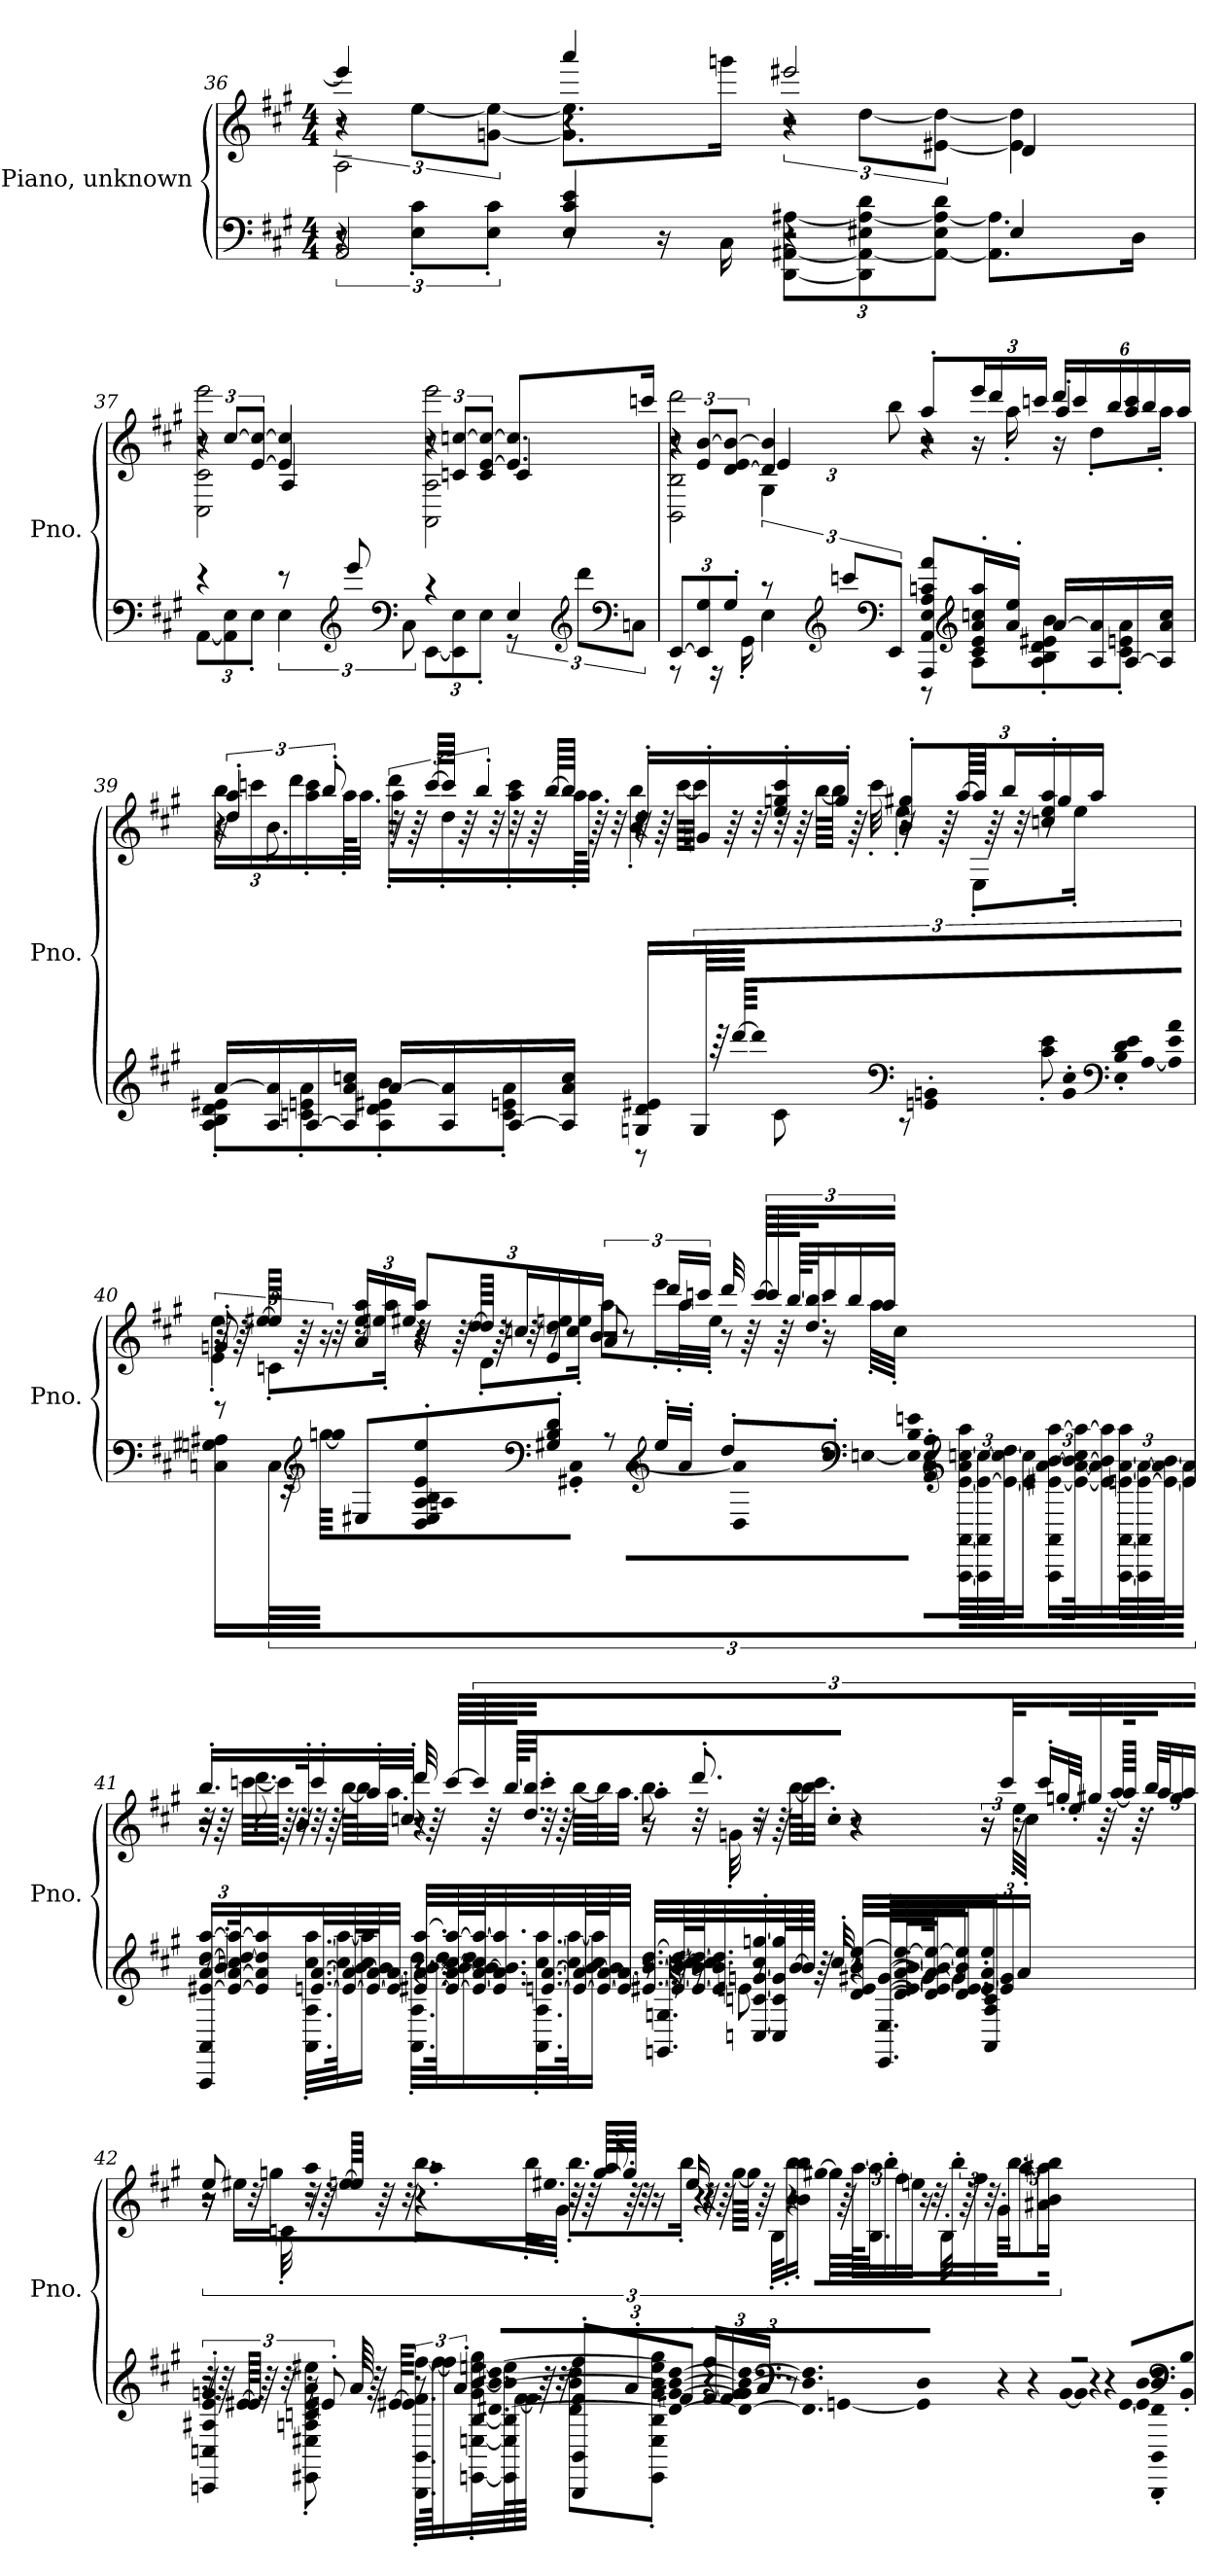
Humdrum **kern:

**kern	**kern
*part1	*part1
*staff2	*staff1
*I"Piano, unknown	*
*I'Pno.	*
!!LO:LB:g=z
*clefF4	*clefG2
*k[f#c#g#]	*k[f#c#g#]
*M4/4	*M4/4
=36	=36
*^	*^
*	*^	*	*^
*	*	*	*	*	*^
4r	12r	2AA/	4eee/]	12r	4r	2A\
.	12E\' 12c#\'L	.	.	[12ee\L	.	.
.	12E\' 12c#\'J	.	.	[12gn\ 12ee\_J	.	.
4E/ 4c#/ 4e/	8r	.	4r	8.g\] 8.ee\]L	4aaa/	.
.	16r	.	.	.	.	.
.	16C#\	.	.	16gggn\Jk	.	.
*	*Xbrackettup	*	*	*	*	*
4r	[12DD\ [12AA#X\ [12A#X\L	2r	2eee#X/	12r	4r	2r
.	12DD\] 12AA#\_ 12E#X\ 12A#\_ 12d\	.	.	[12dd\L	.	.
.	12AA#\_ 12E#\ 12A#\_ 12d\J	.	.	[12e#X\ 12dd\_J	.	.
4E#/	8.AA#\] 8.A#\]L	.	.	4e#\] 4dd\]	4d/	.
.	16D\Jk	.	.	.	.	.
*	*v	*v	*	*	*	*
*	*	*	*	*v	*v
=37	=37	=37	=37	=37
4r	[12AA\L	12r	2C#\ 2c#\ 2eee\	4r
.	12AA\] 12E\	[12cc#/L	.	.
.	12E'\J	[12e/ 12cc#/_J	.	.
*	*brackettup	*	*	*
8r	6E\	4e/] 4cc#/]	.	4A/
*clefG2	*	*	*	*
8eee/	.	.	.	.
*clefF4	*	*	*	*
.	12C#\	.	.	.
*	*Xbrackettup	*	*	*
4r	[12EE\L	12r	2AA\ 2A\ 2eee\	4r
.	12EE\] 12E\	12cn/ [12ccn/L	.	.
.	12E'\J	12c/ [12e/ 12cc/_J	.	.
*	*brackettup	*	*	*
4E/	12r	8.e/] 8.cc/]L	.	4c/
*clefG2	*	*	*	*
.	12ddd\L	.	.	.
*clefF4	*	*	*	*
.	12Cn\J	.	.	.
.	.	16cccn/Jk	.	.
*	*	*v	*v	*v
!!LO:LB:g=z
=38	=38	=38
*Xbrackettup	*	*
*	*	*^
*	*	*	*^
*	*	*	*	*^
[12EE/L	8r	12r	4r	4r	2BB\ 2B\ 2ddd\
12EE/] 12G#/	.	12e/ [12b/L	.	.	.
.	16r	.	.	.	.
12G#'/J	.	[12d/ 12e/ 12b/_J	.	.	.
.	16GG#'\	.	.	.	.
*brackettup	*	*	*	*	*
12r	4E\	4d/] 4b/]	6G#\	4e/	.
*clefG2	*	*	*	*	*
12cccn/L	.	.	.	.	.
*clefF4	*	*	*	*	*
12EE/J	.	.	12bb\	.	.
8AAA/ 8AA/ 8E/ 8A/ 8cn/ 8a/L	8r	8aa'/L	8r	4r	2r
*clefG2	*	*	*	*	*
*	*	*Xbrackettup	*	*	*
16c/' 16e/' 16a/' 16ccn/' 16aa/'L	8A\L	24eee/L	16r	.	.
.	.	24ddd/	.	.	.
16a/' 16ee/'JJ	.	.	16aa'\	.	.
.	.	24cccn/JJ	.	.	.
[16a/LL	8A\' 8B\' 8d\' 8e#X\' 8b\'	24ddd/LL	16r	4aa'/	.
.	.	24ccc/	.	.	.
16A/ 16a/]	.	.	8dd'\L	.	.
.	.	24bb/	.	.	.
[16A/	8c\' 8en\' 8a\'J	24aa/ 24ccc/	.	.	.
.	.	24bb/	.	.	.
16A/] 16a/ 16cc/JJ	.	.	16aa'\Jk	.	.
.	.	24aa/JJ	.	.	.
!!LO:LB:g=z	!!	!!	!!
=39	=39	=39	=39	=39	=39
*	*	*	*	*brackettup	*
[16a/LL	8A\' 8B\' 8d\' 8e#X\'L	4r	24bb\LL	6dd/' 6aa/'	16r
.	.	.	24cccn\	.	.
16A/ 16a/]	.	.	.	.	8.b'\
.	.	.	24ddd\	.	.
[16A/	8cn\' 8en\' 8a\'	.	16aa\' 16ccc\'	.	.
.	.	.	.	12bb'/	.
16A/] 16a/ 16ccn/JJ	.	.	64aa'\KL	.	.
.	.	.	32.aa\JJJ	.	.
[16a/LL	8A\' 8d\' 8e#X\' 8b\'	32r	16ddd'\LL	12r	4aa'\
.	.	64r	.	.	.
.	.	[64ccc/LLLL	.	.	.
16A/ 16a/]	.	64ccc/JJJJ]	16dd'\	.	.
.	.	64r	.	.	.
.	.	.	.	6bb'/	.
.	.	32r	.	.	.
[16A/	8c\' 8en\' 8a\'J	32r	16aa\' 16ccc\'	.	.
.	.	64r	.	.	.
.	.	[64bb/LLLL	.	.	.
16A/] 16a/ 16cc/JJ	.	64bb/JJJJ]	64aa'\KL	.	.
.	.	64r	32.aa\JJJ	.	.
.	.	32r	.	.	.
16Gn/ 16d/ 16e#X/LL	8r	4r	32r	16dd'/LL	4b\' 4bb\'
.	.	.	64r	.	.
.	.	.	[64ccc\LLLL	.	.
96G/JJkk	.	.	64ccc\JJJJ]	16gn'/	.
96r	.	.	.	.	.
.	.	.	64r	.	.
[96ddd/KLLL	.	.	.	.	.
32ddd/J]	.	.	32r	.	.
16en/' 16gn/'	8c\	.	32r	16ee/' 16ggn/' 16ccc/'	.
.	.	.	64r	.	.
.	.	.	[64bb\LLLL	.	.
16g/' 16cc/'J	.	.	64bb\JJJJ]	16gg'/JJ	.
.	.	.	64r	.	.
.	.	.	32ccc'\	.	.
*clefF4	*	*	*	*	*
*	*	*	*	*Xbrackettup	*
8E/' 8B/' 8d/' 8e/'	8r	32r	16r	12b/' 12gg#X/'L	4ee'\
.	.	64r	.	.	.
.	.	[64aa/LLLL	.	.	.
.	.	64aa/JJJJ]	8E'\L	.	.
.	.	64r	.	.	.
.	.	.	.	24bb/L	.
.	.	32r	.	.	.
[16A/L	8c\' 8e\'	8r	.	24ccn/' 24ee/' 24aa/'	.
.	.	.	.	24gg#/	.
16A/] 16e/ 16a/JJ	.	.	16ee'\Jk	.	.
.	.	.	.	24aa/JJ	.
!!LO:PB:g=z	!!	!!	!!
=40	=40	=40	=40	=40	=40
*	*	*brackettup	*	*	*
8r	16Cn\ 16Gn\ 16A#X\LL	12gn'/	16r	32r	4e\' 4ee\'
.	.	.	.	64r	.
.	.	.	.	[64ee#X/LLLL	.
.	96C\JJkk	.	8cn'\L	64ee#/JJJJ]	.
.	96r	.	.	.	.
.	.	.	.	64r	.
*clefG2	*	*	*	*	*
.	[96ggn\KLLL	24r	.	.	.
.	32gg\J]	.	.	32r	.
8E#X/L	16An\	24a/ 24ee#/ 24aa/LL	.	8r	.
.	.	24een/	.	.	.
.	16e#X\' 16a\'JJ	.	16aa'\Jk	.	.
.	.	24ee#X/JJ	.	.	.
*	*	*Xbrackettup	*	*	*
8D/' 8E#/' 8A/' 8B/' 8e#/' 8ee/'	[16a\LL	12aa/L	16r	32r	4r
.	.	.	.	64r	.
.	.	.	.	[64dd/LLLL	.
.	16D\ 16a\]	.	8d'\L	64dd/JJJJ]	.
.	.	.	.	64r	.
.	.	24ccn/L	.	.	.
.	.	.	.	32r	.
*clefF4	*	*	*	*	*
8G#X/' 8B/' 8d/'J	[16En\	24e/ 24dd/ 24een/	.	8r	.
.	.	24cc/	.	.	.
.	16E\] 16B\ 16en\JJ	.	16ee'\Jk	.	.
.	.	24b/JJ	.	.	.
*	*	*brackettup	*	*	*
8r	8AA\' 8C\' 8E\' 8A\'L	12a/	8aa\L	2r	2r
.	.	12r	.	.	.
*clefG2	*	*	*	*	*
*	*Xbrackettup	*	*	*	*
16ee'/LL	[48AAA\ [48AA\ [48e\ 48a\ [48ccn\ 48aa\LL	.	16eee'\L	.	.
.	48AAA\] 48AA\] 48e\_ 48cc\_	.	.	.	.
.	48e\_ 48cc\_ 48dd\J	24ddd/LL	.	.	.
16a'/JJ	16e\] 16cc\]JJ	.	32aa'\L	.	.
.	.	24cccn/JJ	.	.	.
.	.	.	32ee'\JJJ	.	.
8dd'/L	24AAA\ 24AA\ [24e#X\ [24a\ [24b\ [24aa\LL	32ddd/	8r	.	.
.	.	64r	.	.	.
.	48e#\_ 48a\_ 48b\_ 48cc\ 48aa\_K	.	.	.	.
.	.	[64ccc/LLLL	.	.	.
.	16e#\] 16a\] 16b\] 16aa\]	96ccc/JJJJ]	.	.	.
.	.	96r	.	.	.
.	.	[96bb/KLLL	.	.	.
.	.	48.dd/ 48.bb/]J	.	.	.
*	*	*Xbrackettup	*	*	*
8cc'/J	[48AAA\ [48AA\ [48en\ [48a\ 48aa\L	24ccc/	16r	.	.
.	48AAA\] 48AA\] 48e\_ 48a\_	.	.	.	.
.	48e\_ 48a\_ 48b\J	24bb/	.	.	.
.	16e\] 16a\]JJ	.	32aa'\LLL	.	.
.	.	24aa/JJ	.	.	.
.	.	.	32cc'\JJJ	.	.
!!LO:LB:g=z	!!	!!	!!
=41	=41	=41	=41	=41	=41
*	*^	*	*	*	*
24AAA/ 24AA/ [24e#X/ [24a/ [24dd/ [24aa/LL	8r	4b'/	2r	16r	16.bb'/LL	32r
.	.	.	.	.	.	64r
48e#/_ 48a/_ 48ccn/ 48dd/_ 48aa/_K	.	.	.	.	.	.
.	.	.	.	.	.	[64cccn\LLLL
16e#/] 16a/] 16dd/] 16aa/]	.	.	.	8.ddd'\	.	64ccc\JJJJ]
.	.	.	.	.	.	64r
.	.	.	.	.	32b'/K	32r
[32.en/ [32.a/L	32.AA\' 32.A\' [32.cc\' [32.aa\'LLL	.	.	.	16ccc'/	32r
.	.	.	.	.	.	64r
64e/_ 64a/_ [64b/L	64cc\_ 64aa\_JK	.	.	.	.	[64bb\LLLL
64e/_ 64a/_ 64b/]J	16cc\] 16aa\]JJ	.	.	.	32aa'/L	64bb\J]
32.e/] 32.a/]JJJ	.	.	.	.	.	32.aa\JJJ
.	.	.	.	.	32ccn'/JJJ	.
[32.e#X/ [32.a/ [32.b/ [32.aa/LLL	32.AA\' 32.A\' [32.dd\'LLL	4r	.	4r	32ddd/	8r
.	.	.	.	.	64r	.
64e#/_ 64a/_ 64b/_ [64cc/ 64aa/_L	64dd\JK_	.	.	.	[64ccc/LLLL	.
*	*	*	*	*	*brackettup	*
64e#/_ 64a/_ 64b/_ 64cc/] 64aa/_J	16dd\]	.	.	.	96ccc/JJJJ]	.
.	.	.	.	.	96r	.
32.e#/] 32.a/] 32.b/] 32.aa/]	.	.	.	.	.	.
.	.	.	.	.	[96bb/KLLL	.
.	.	.	.	.	48.dd/ 48.bb/]J	.
[32.en/ [32.a/	32.AA\' 32.A\' [32.cc\' [32.aa\'L	.	.	.	16ccc'/	32r
.	.	.	.	.	.	64r
64e/_ 64a/_ [64b/L	64cc\_ 64aa\_JK	.	.	.	.	[64bb\LLLL
64e/_ 64a/_ 64b/]J	16cc\] 16aa\]JJ	.	.	.	32aa'/L	64bb\J]
32.e/] 32.a/]JJJ	.	.	.	.	.	32.aa\JJJ
.	.	.	.	.	32cc'/JJJ	.
[32.e#X/ [32.b/ [32.dd/LLL	8r	32.GGn/ 32.Gn/	16r	8bb\	24r	16r
.	.	.	.	.	48ccc/	.
64e#/_ 64b/_ [64cc/ 64dd/_L	.	64r	.	.	.	.
64e#/_ 64b/_ 64cc/] 64dd/_J	.	16r	8.ddd'/	.	16r	32r
32.e#/] 32.b/] 32.dd/]	.	.	.	.	.	.
.	.	.	.	.	.	32gn'\
[32Cn/' [32cn/' [32gn/' 32cc/' [32ggn/'	8en\	8r	.	32r	16ccc'/LL	8r
64C/] 64c/] 64g/] 64gg/]L	.	.	.	64r	.	.
[64b/	.	.	.	[64bb\LLLL	.	.
64b/JJJJ]	.	.	.	64bb\J]	32ggn'/L	.
64r	.	.	.	32.ccc\JJJ	.	.
32cc'/	.	.	.	.	32ee'/JJJ	.
[32.d/ [32.e/ [32.b/ [32.ee/LLL	4r	32.EE/' 32.E/' [32.g#X/'LLL	4r	4r	32gg#X/	8r
.	.	.	.	.	64r	.
64d/_ 64e/_ [64a/ 64b/_ 64ee/_L	.	64g#/JK_	.	.	[64aa/LLLL	.
64d/_ 64e/_ 64a/] 64b/_ 64ee/_J	.	16g#/J]	.	.	64aa/JJJJ]	.
32.d/] 32.e/] 32.b/] 32.ee/]J	.	.	.	.	64r	.
.	.	.	.	.	32bb'/KLL	.
*	*	*	*	*	*Xbrackettup	*
[24e/ 24a/ 24ee/	.	8AA/' 8A/' 8c/'J	.	.	24aa/	16r
24e/] 24g#/	.	.	.	.	24gg#/	.
.	.	.	.	.	.	32ee'\LLL
24a/JJ	.	.	.	.	24aa/JJ	.
.	.	.	.	.	.	32cc'\JJJ
!!LO:LB:g=z	!!	!!	!!
=42	=42	=42	=42	=42	=42	=42
*	*	*brackettup	*	*brackettup	*	*
32r	8r	6CCn/' 6Cn/' 6A#X/' 6e/' 6gn/'	2r	24r	8ee/	16r
64r	.	.	.	.	.	.
.	.	.	.	24ee#X\LL	.	.
[64e#X/LLLL	.	.	.	.	.	.
64e#/JJJJ]	.	.	.	.	.	32r
64r	.	.	.	.	.	.
.	.	.	.	24ggn\	.	.
32r	.	.	.	.	.	32cn'\
16r	8EE#X\' 8E#X\' 8An\' 8cn\' 8e#\' 8a\' 8ee#X\'	.	.	16aa'\	32r	8r
.	.	.	.	.	64r	.
.	.	12en'/	.	.	.	.
.	.	.	.	.	[64een/LLLL	.
96a/	.	.	.	64aa'\KL	64ee/JJJJ]	.
96r	.	.	.	.	.	.
.	.	.	.	32.ee#X\JJJ	64r	.
[96e#X/KLLL	.	.	.	.	.	.
32e#/JJJ]	.	.	.	.	32r	.
[32.d#X/ [32.b/ [32.dd#X/LLL	32.BBB\' 32.BB\' 32.f#\' [32.ff#\'LLL	12r	.	32r	4r	8.bb'\L
.	.	.	.	64r	.	.
64d#/_ [64g#X/ 64b/_ 64dd#/_L	64ff#\JK_	.	.	[64gg#X\LLLL	.	.
64d#/_ 64g#/] 64b/_ 64dd#/_J	16ff#\]	.	.	96gg#\JJJJ]	.	.
.	.	.	.	96r	.	.
32.d#/] 32.b/] 32.dd#/]J	.	.	.	.	.	.
.	.	6a'/	.	[96aa\KLLL	.	.
.	.	.	.	48.B\ 48.aa\]J	.	.
*	*	*	*	*Xbrackettup	*	*
[16en/	[32EEn\' [32En\' [32B\' 32g#\' [32b\' [32een\' 32gg#\'L	.	.	24bb'\	.	.
.	64EE\] 64E\] 64B\] 64b\] 64ee\]L	.	.	.	.	.
.	.	.	.	24ff#\	.	.
.	[64f#\	.	.	.	.	.
16e/] 16b/JJ	64f#\JJJJ]	.	.	.	.	32bb'\LL
.	64r	.	.	.	.	.
.	.	.	.	24een\JJ	.	.
.	32r	.	.	.	.	32g#'\JJJ
*	*	*Xbrackettup	*	*	*	*
32r	8d#\ 8b\ 8dd#\L	12BBB/' 12BB/' 12f#/' 12ff#/'L	16r	16r	32r	8.bb'\L
64r	.	.	.	.	64r	.
[64g#/LLLL	.	.	.	.	[64gg#/LLLL	.
64g#/JJJJ]	.	.	8.aa'/	32r	64gg#/JJJJ]	.
64r	.	.	.	.	64r	.
.	.	12a'/	.	.	.	.
32r	.	.	.	32B'\LLL	32r	.
[16e/LL	8EE\' 8E\' 8B\' 8g#\' 8b\' 8ee\' 8gg#\'J	.	.	32bb'\JJJ	16r	.
*	*	*	*	*brackettup	*	*
.	.	.	.	96r	.	.
.	.	12f#'/J	.	48ff#\	.	.
16e/] 16b/J	.	.	.	32r	16ee/	16bb'\Jk
.	.	.	.	32g#'\KKL	.	.
*	*	*	*	*Xbrackettup	*	*
8BBB/' 8BB/' 8d#/' 8b/' 8dd#/'	4r	[24f#/ 24ff#/LL	4r	12bb\	4r	32r
.	.	.	.	.	.	64r
.	.	24f#/] 24g#/	.	.	.	.
.	.	.	.	.	.	[64gg#\LLLL
.	.	.	.	.	.	64gg#\JJJJ]
.	.	.	.	.	.	64r
.	.	24a/JJ	.	12aa'\	.	.
.	.	.	.	.	.	32B'\KLL
*clefF4	*	*	*	*	*	*
8BB/' 8B/'J	.	8r	.	.	.	16b\' 16bb\'
.	.	.	.	24a#X\ 24aa#X\L	.	.
.	.	.	.	.	.	16b\' 16bb\'JJ
.	.	.	.	24b\ 24bb\JJ	.	.
*v	*v	*v	*	*	*	*
*	*v	*v	*v	*v
=	=
*-	*-
